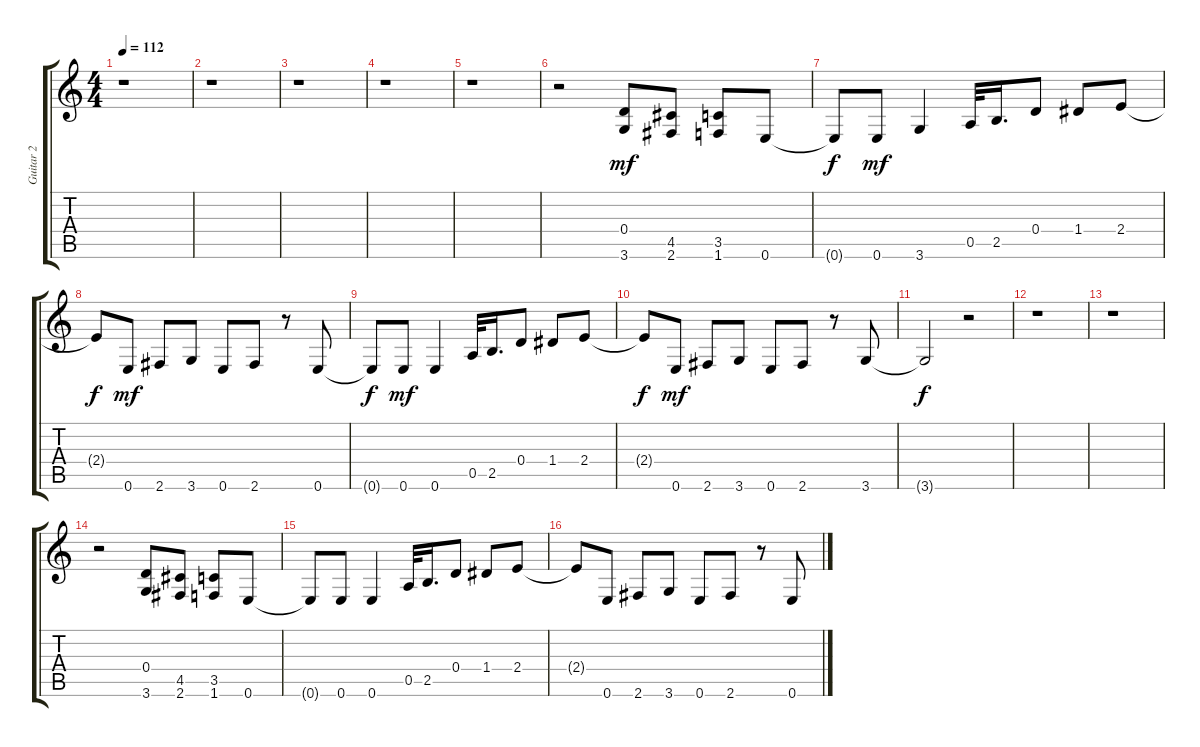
\track ("Guitar 2" "Guitar 2") {instrument overdrivenguitar}
\staff {score tabs}
\tuning (E4 B3 G3 D3 A2 E2) {hide}
\ts (4 4)
\tempo 112
\clef g2
\ks c
r.1{dy mf} |
r.1 |
r.1 |
r.1 |
r.1 |
r.2 (0.4 3.6).8 (4.5 2.6).8 (3.5 1.6).8 0.6.8 |
0.6{t}.8{dy f} 0.6.8{dy mf} 3.6.4 0.5.32 2.5.16{d} 0.4.8 1.4.8 2.4.8 |
2.4{t}.8{dy f} 0.6.8{dy mf} 2.6.8 3.6.8 0.6.8 2.6.8 r.8 0.6.8 |
0.6{t}.8{dy f} 0.6.8{dy mf} 0.6.4 0.5.32 2.5.16{d} 0.4.8 1.4.8 2.4.8 |
2.4{t}.8{dy f} 0.6.8{dy mf} 2.6.8 3.6.8 0.6.8 2.6.8 r.8 3.6.8 |
3.6{t}.2{dy f} r.2 |
r.1 |
r.1 |
r.2 (0.4 3.6).8 (4.5 2.6).8 (3.5 1.6).8 0.6.8 |
0.6{t}.8 0.6.8 0.6.4 0.5.32 2.5.16{d} 0.4.8 1.4.8 2.4.8 |
2.4{t}.8 0.6.8 2.6.8 3.6.8 0.6.8 2.6.8 r.8 0.6.8
